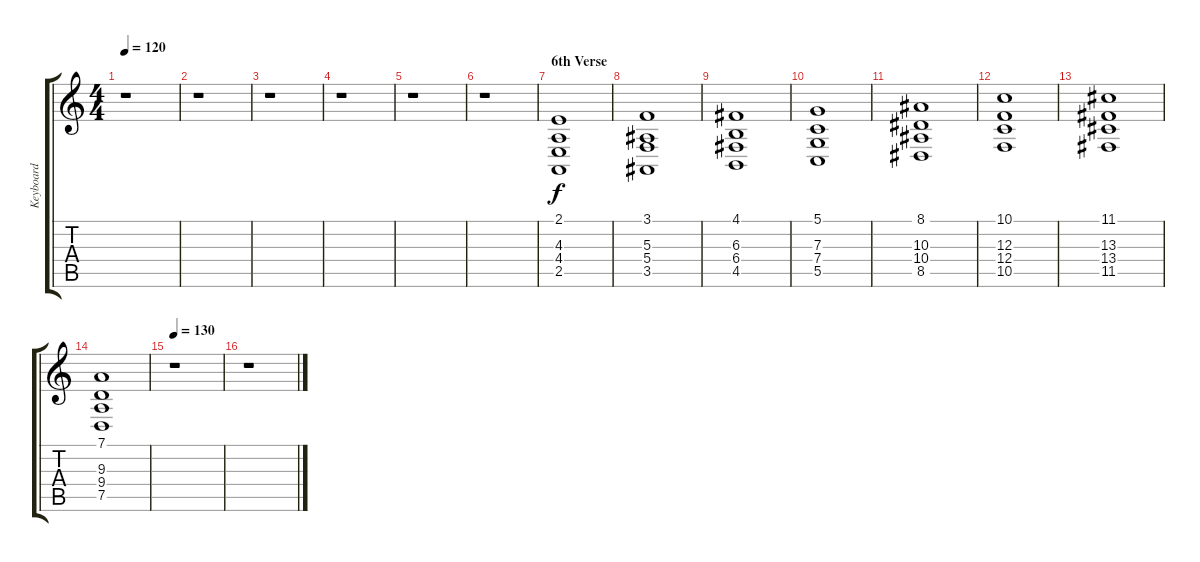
\track ("Keyboard" "Keyboard") {instrument choiraahs}
\staff {score tabs}
\tuning (D4 A3 F3 C3 G2 D2) {hide}
\ts (4 4)
\tempo 120
\clef g2
\ks c
r.1{dy f} |
r.1 |
r.1 |
r.1 |
r.1 |
r.1 |
\section ("" "6th Verse")
(2.1 4.3 4.4 2.5).1{volume 11 instrument choiraahs} |
(3.1 5.3 5.4 3.5).1 |
(4.1 6.3 6.4 4.5).1 |
(5.1 7.3 7.4 5.5).1 |
(8.1 10.3 10.4 8.5).1 |
(10.1 12.3 12.4 10.5).1 |
(11.1 13.3 13.4 11.5).1 |
(7.1 9.3 9.4 7.5).1 |
\tempo 130
r.1 |
r.1
